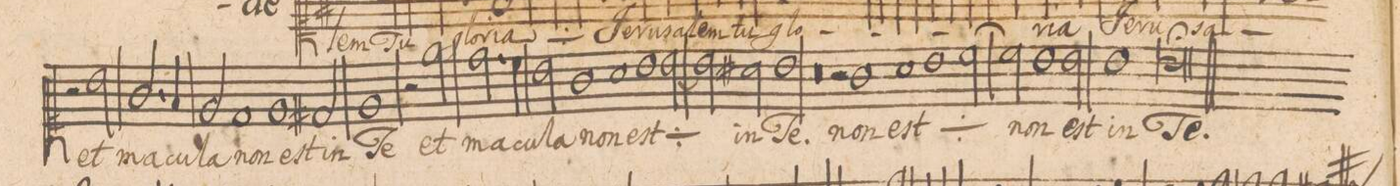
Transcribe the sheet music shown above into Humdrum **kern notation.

**kern	**text
*I"CANTVS.	*
*clefC1	*
*k[f#]	*
*met(c|)	*
*M2/1	*
2r	.
2b\	et
2.g/	ma-
4f#/	-cu-
=19-	=19-
2e/	-la
1d/	non
1e/	est
=20-	=20-
2d#X/	in
1e/	Te
=21-	=21-
2r	.
2ee\	et
2.ddny\	ma-
4cc\	-cu-
=22-	=22-
*-	*-
